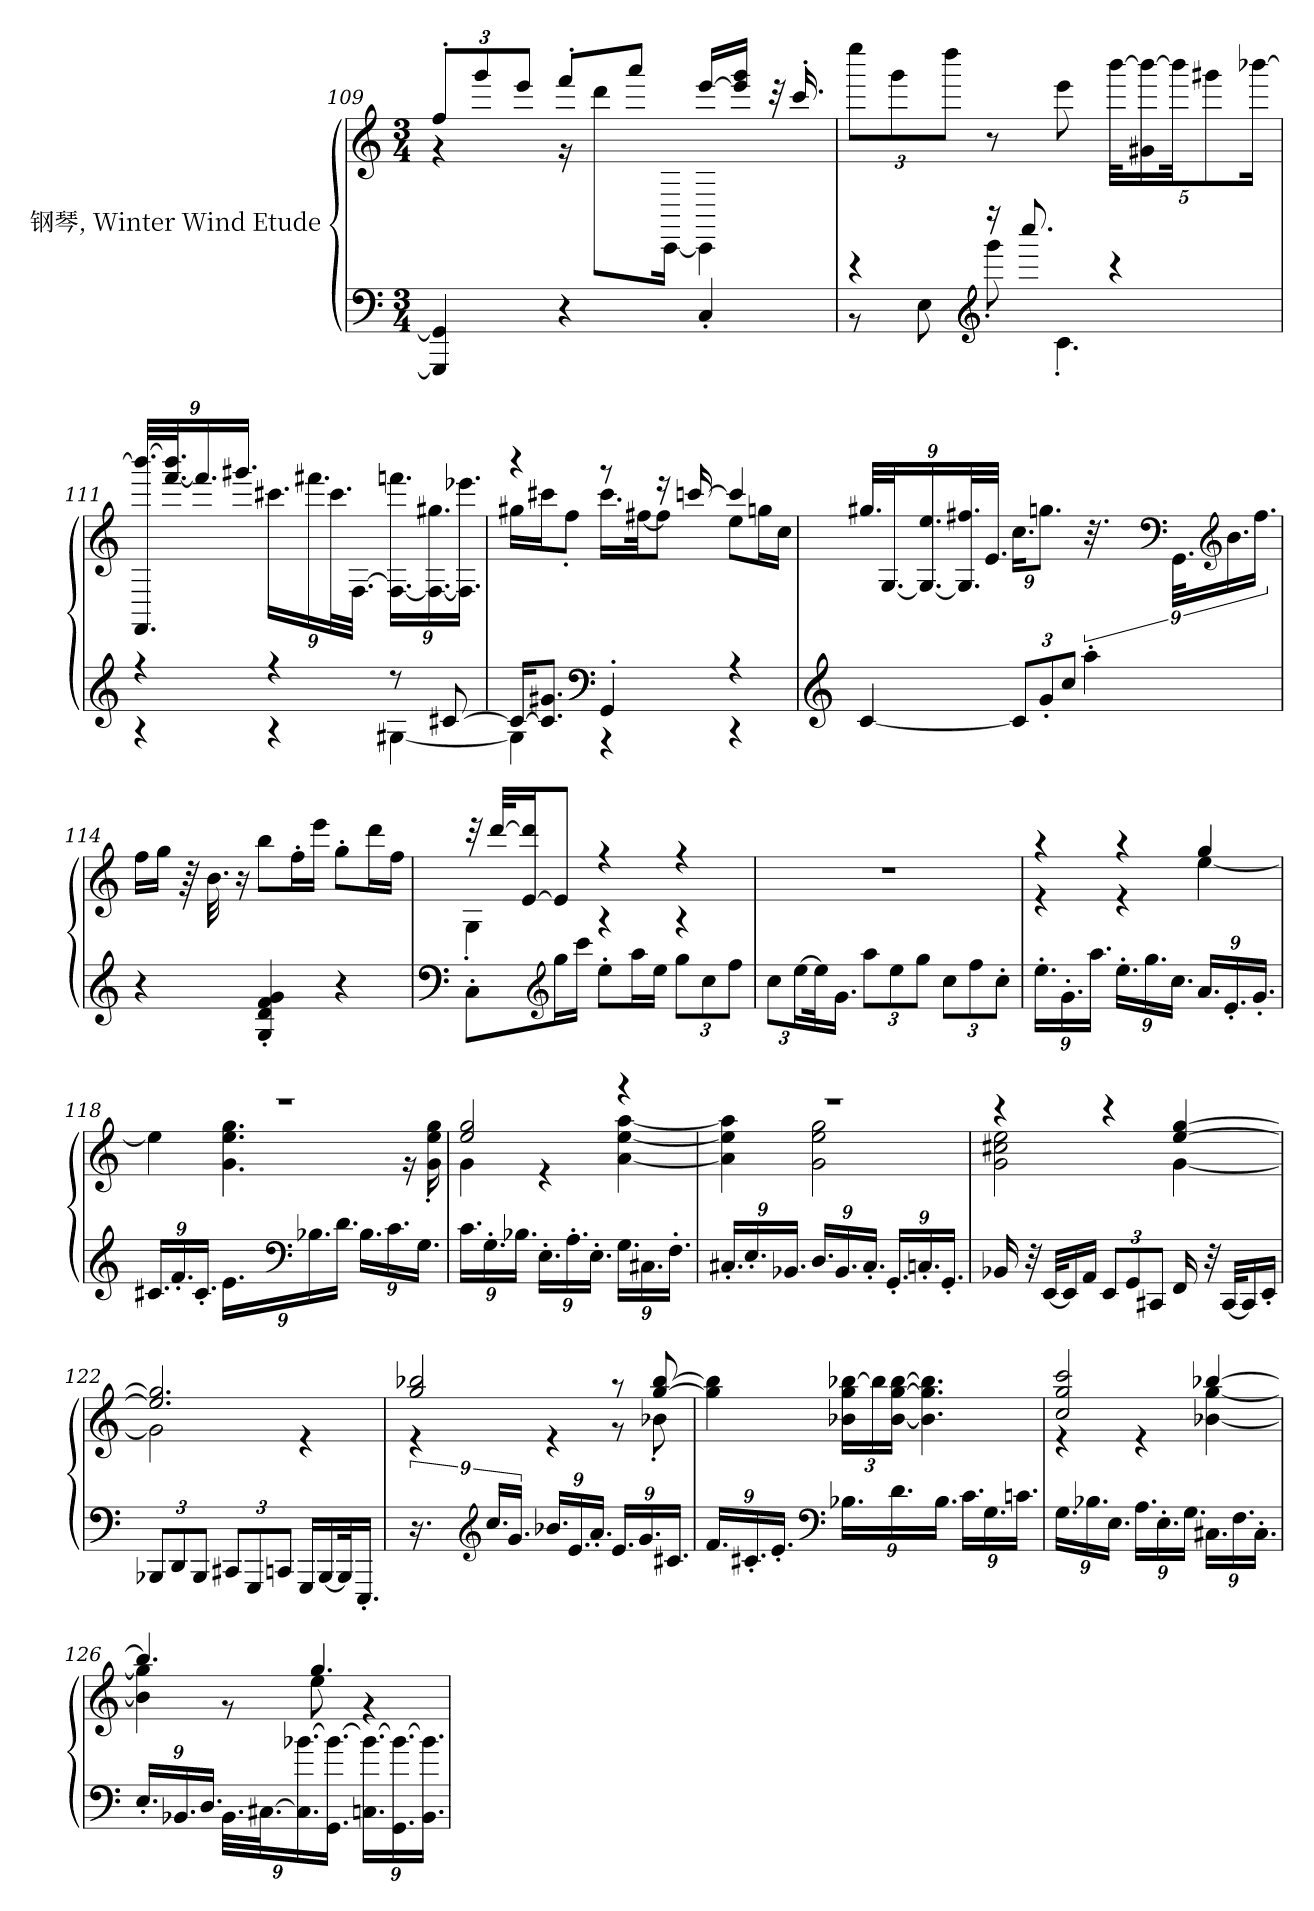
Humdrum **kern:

**kern	**kern
*part1	*part1
*staff2	*staff1
*I"钢琴, Winter Wind Etude	*
!!LO:LB:g=z
*clefF4	*clefG2
*k[]	*k[]
*M3/4	*M3/4
*	*Xbrackettup
=109	=109
*	*^
4GGG/] 4GG/]	12ff'/L	4r
.	12ggg/	.
.	12eee/J	.
4r	8fff'/L	16r
.	.	8ddd\L
.	8aaa/J	.
.	.	[16CC\Jk
4C'/	[16eee/LL	4CC\]
.	16eee/] 16ggg/JJ	.
.	32r	.
.	16.ccc'/	.
*	*v	*v
=110	=110
*^	*
4r	8r	12eeee\L
.	.	12ggg\
.	8E\	.
.	.	12dddd\J
*clefG2	*	*
16r	8ggg'\	8r
8.cccc/	.	.
.	4.c'\	8eee\
4r	.	[40bbb\KLL
.	.	20g#X\ 20bbb\_
.	.	40bbb\JK]
.	.	10ggg#X\
.	.	[20bbb-X\Jk
!!LO:LB:g=z
=111	=111	=111
4r	4r	36.FF/ 36.bbb-/_LLL
.	.	[36.fff/ 36.bbb-/]J
.	.	18.fff/]
.	.	18.ggg#X/JJ
4r	4r	18.ccc#X\LL
.	.	18.fff#X\
.	.	36.ccc#\L
.	.	[36.F\JJJ
8r	[4G#X\	18.F\_ 18.fffn\LL
.	.	18.F\_ 18.gg#X\
[8c#X/	.	.
.	.	18.F\] 18.eee-X\JJ
=112	=112	=112
*	*	*^
16c#/KL_	4G#\]	4r	16gg#X\LL
8.c#/] 8.g#X/J	.	.	16ccc#X\J
.	.	.	8ff'\J
*clefF4	*	*	*
4GG'/	4r	8r	16.ccc#\LL
.	.	.	[32ff#X\JK
.	.	16r	8ff#\J]
.	.	[16cccn/	.
4r	4r	4ccc/]	8ee\L
.	.	.	16ggn\L
.	.	.	16cc\JJ
*v	*v	*	*
*	*v	*v
!!LO:LB:g=z
=113	=113
*clefG2	*
*	*brackettup
[4c/	36.gg#X/LLL
.	[36.G/J
.	18.G/_ 18.ee/
.	36.G/] 36.ff#X/L
.	36.e/JJJ
*Xbrackettup	*
12c/L]	18.cc\KL
12g'/	9.ggn\J
12cc/J	.
4aa'\	36.r
*	*clefF4
.	36.GG\KLL
*	*clefG2
.	18.b\
.	18.ff#\JJ
=114	=114
4r	16ff\LL
.	16gg\JJ
.	64r
.	32.b\
.	16r
4G/' 4d/' 4f/' 4g/'	8bb\L
.	16ff'\L
.	16eee\JJ
4r	8gg'\L
.	16ddd\L
.	16ff\JJ
!!LO:LB:g=z
=115	=115
*clefF4	*
*	*^
8C'\L	32r	4G'\
.	[32ddd/KLL	.
.	[16e/ 16ddd/]J	.
*clefG2	*	*
16gg\L	8e/J]	.
16ccc\JJ	.	.
8ee'\L	4r	4r
16aa\L	.	.
16ee\JJ	.	.
12gg\L	4r	4r
12cc\	.	.
12ff\J	.	.
*	*v	*v
=116	=116
12cc\L	2.r
[24ee\L	.
32ee\K]	.
16.g\JJ	.
12aa\L	.
12ee\	.
12gg\J	.
12cc\L	.
12ff\	.
12cc'\J	.
=117	=117
*	*^
18.ee'\LL	4r	4r
18.g'\	.	.
18.aa\JJ	.	.
18.ee'\LL	4r	4r
18.gg\	.	.
18.cc\JJ	.	.
18.a/LL	4gg/	[4ee\
18.e'/	.	.
18.g'/JJ	.	.
!!LO:PB:g=z	!!
=118	=118	=118
18.c#X/LL	2.r	4ee\]
18.f'/	.	.
18.c#'/JJ	.	.
18.e\LL	.	4.g\ 4.ee\ 4.gg\
*clefF4	*	*
18.B-X\	.	.
18.d\JJ	.	.
18.B-\LL	.	.
18.c#\	.	.
.	.	16r
18.G\JJ	.	.
.	.	16g\' 16ee\' 16gg\'
=119	=119	=119
18.c\LL	2ee/ 2gg/	4g\
18.G'\	.	.
18.B-X\JJ	.	.
18.E'\LL	.	4r
18.A'\	.	.
18.E'\JJ	.	.
18.G\LL	4r	[4a\ [4ee\ [4aa\
18.C#X\	.	.
18.F'\JJ	.	.
=120	=120	=120
18.C#X'/LL	2.r	4a\] 4ee\] 4aa\]
18.E'/	.	.
18.BB-X/JJ	.	.
18.D/LL	.	2g\ 2ee\ 2gg\
18.BB-/	.	.
18.C#'/JJ	.	.
18.GG'/LL	.	.
18.Cn'/	.	.
18.GG'/JJ	.	.
!!LO:LB:g=z	!!
=121	=121	=121
16BB-X/	4r	2g\ 2cc#X\ 2ee\
32r	.	.
[32EE/KLL	.	.
16EE/]	.	.
16AA/JJ	.	.
12EE/L	4r	.
12GG/	.	.
12CC#X/J	.	.
16FF/	[4ee/ [4gg/	[4g\
32r	.	.
[32CC#/KLL	.	.
16CC#/]	.	.
16EE'/JJ	.	.
=122	=122	=122
12BBB-X/L	2.ee/] 2.gg/]	2g\]
12DD/	.	.
12BBB-/J	.	.
12CC#X/L	.	.
12GGG/	.	.
12CCn/J	.	.
16GGG/LL	.	4r
[16BBB-/	.	.
32BBB-/K]	.	.
16.EEE'/JJ	.	.
!!LO:LB:g=z	!!
=123	=123	=123
*brackettup	*	*
18.r	2gg/ 2bb-X/	4r
*clefG2	*	*
18.cc/LL	.	.
18.g/JJ	.	.
18.b-X/LL	.	4r
18.e/	.	.
18.a'/JJ	.	.
18.e/LL	8r	8r
18.g/	.	.
.	[8gg/ [8bb-/	8b-X'\
18.c#X/JJ	.	.
*	*v	*v
=124	=124
*Xbrackettup	*
18.f/LL	4gg\] 4bb-\]
18.c#X'/	.
18.e'/JJ	.
*clefF4	*
*	*Xbrackettup
18.B-X\LL	24b-X\ 24gg\ [24bb-X\LL
.	24bb-\]
18.d\	[24b-\ [24gg\ [24bb-\JJ
.	4.b-\] 4.gg\] 4.bb-\]
18.B-\JJ	.
18.c#\LL	.
18.G\	.
18.cn\JJ	.
!!LO:LB:g=z
=125	=125
*	*^
18.G\LL	2cc/ 2gg/ 2ccc/	4r
18.B-X\	.	.
18.E\JJ	.	.
18.A\LL	.	4r
18.E'\	.	.
18.G\JJ	.	.
18.C#X\LL	[4bb-X/	[4b-X\ [4gg\
18.F\	.	.
18.C#'\JJ	.	.
=126	=126	=126
18.E'/LL	4.bb-/]	4b-\] 4gg\]
18.BB-X/	.	.
18.D/JJ	.	.
36.BB-\LLL	.	8r
[36.C#X\J	.	.
18.C#\] [18.b-X\	.	.
.	4.gg/	8ee\
18.GG\ 18.b-\_JJ	.	.
18.Cn\ 18.b-\_LL	.	4r
18.GG\ 18.b-\_	.	.
18.BB-\ 18.b-\]JJ	.	.
*	*v	*v
=	=
*-	*-
